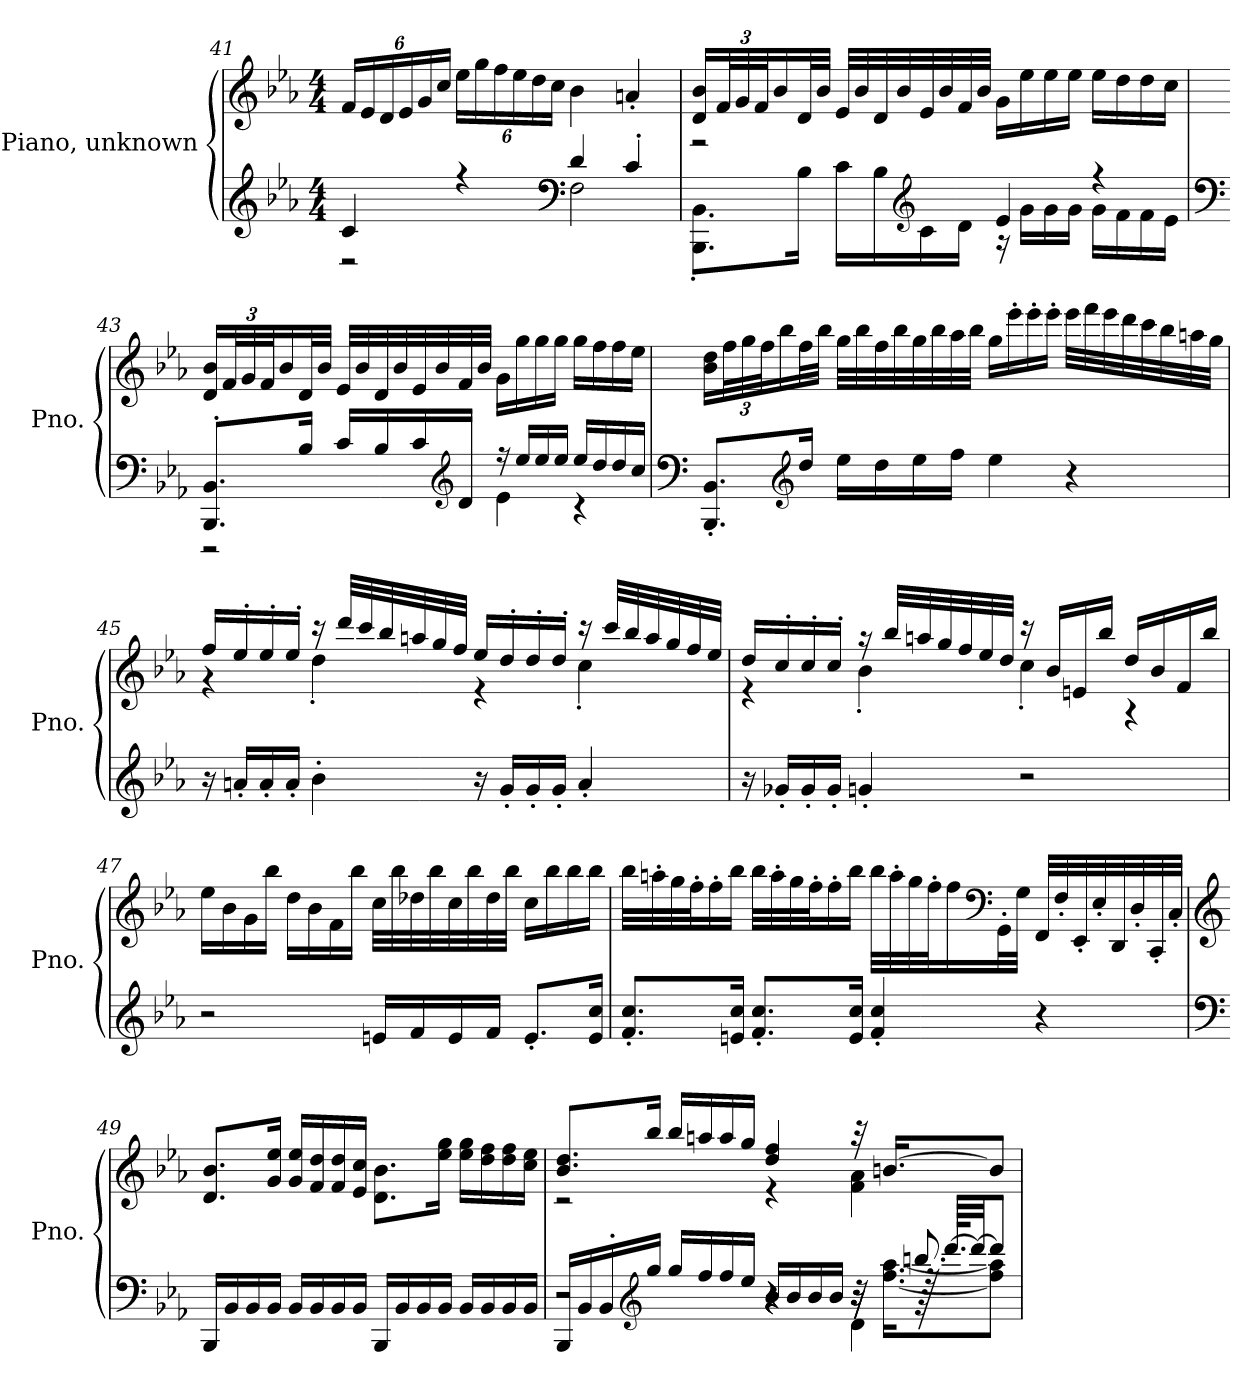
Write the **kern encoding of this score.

**kern	**kern
*part1	*part1
*staff2	*staff1
*I"Piano, unknown	*
*I'Pno.	*
*clefG2	*clefG2
*k[b-e-a-]	*k[b-e-a-]
*M4/4	*M4/4
=41	=41
*^	*
*	*	*Xbrackettup
4c/	2r	24f/LL
.	.	24e-/
.	.	24d/
.	.	24e-/
.	.	24g/
.	.	24cc/JJ
4r	.	24ee-\LL
.	.	24gg\
.	.	24ff\
.	.	24ee-\
.	.	24dd\
.	.	24cc\JJ
*clefF4	*	*
4d/	2F\	4b-\
4c'/	.	4an'/
!!LO:LB:g=z
=42	=42	=42
2r	8.BBB-\' 8.BB-\'L	16d/ 16b-/LL
.	.	48f/L
.	.	48g/
.	.	48f/J
.	.	16b-/
.	16B-\Jk	32d/L
.	.	32b-/JJJ
.	16c\LL	32e-/LLL
.	.	32b-/
.	16B-\	32d/
.	.	32b-/
*clefG2	*	*
.	16c\	32e-/
.	.	32b-/
.	16d\JJ	32f/
.	.	32b-/JJJ
4e-/	16r	16g\LL
.	16g\LL	16ee-\
.	16g\	16ee-\
.	16g\JJ	16ee-\JJ
4r	16g\LL	16ee-\LL
.	16f\	16dd\
.	16f\	16dd\
.	16e-\JJ	16cc\JJ
!!LO:LB:g=z
=43	=43	=43
*clefF4	*	*
8.BBB-/' 8.BB-/'L	2r	16d/ 16b-/LL
.	.	48f/L
.	.	48g/
.	.	48f/J
.	.	16b-/
16B-/Jk	.	32d/L
.	.	32b-/JJJ
16c/LL	.	32e-/LLL
.	.	32b-/
16B-/	.	32d/
.	.	32b-/
16c/	.	32e-/
.	.	32b-/
*clefG2	*	*
16d/JJ	.	32f/
.	.	32b-/JJJ
16r	4e-\	16g\LL
16ee-/LL	.	16gg\
16ee-/	.	16gg\
16ee-/JJ	.	16gg\JJ
16ee-/LL	4r	16gg\LL
16dd/	.	16ff\
16dd/	.	16ff\
16cc/JJ	.	16ee-\JJ
*v	*v	*
!!LO:LB:g=z
=44	=44
*clefF4	*
8.BBB-/' 8.BB-/'L	16b-\ 16dd\LL
.	48ff\L
.	48gg\
.	48ff\J
.	16bb-\
*clefG2	*
16dd/Jk	32ff\L
.	32bb-\JJJ
16ee-\LL	32gg\LLL
.	32bb-\
16dd\	32ff\
.	32bb-\
16ee-\	32gg\
.	32bb-\
16ff\JJ	32aa-\
.	32bb-\JJJ
4ee-\	16gg\LL
.	16eee-'\
.	16eee-'\
.	16eee-'\JJ
4r	32eee-\LLL
.	32fff\
.	32eee-\
.	32ddd\
.	32ccc\
.	32bb-\
.	32aan\
.	32gg\JJJ
!!LO:LB:g=z
=45	=45
*	*^
16r	16ff/LL	4r
16an'/LL	16ee-'/	.
16a'/	16ee-'/	.
16a'/JJ	16ee-'/JJ	.
4b-'\	16r	4dd'\
.	32ddd/LLL	.
.	32ccc/	.
.	32bb-/	.
.	32aan/	.
.	32gg/	.
.	32ff/JJJ	.
16r	16ee-/LL	4r
16g'/LL	16dd'/	.
16g'/	16dd'/	.
16g'/JJ	16dd'/JJ	.
4a'/	16r	4cc'\
.	32ccc/LLL	.
.	32bb-/	.
.	32aa/	.
.	32gg/	.
.	32ff/	.
.	32ee-/JJJ	.
!!LO:PB:g=z	!!
=46	=46	=46
16r	16dd/LL	4r
16g-X'/LL	16cc'/	.
16g-'/	16cc'/	.
16g-'/JJ	16cc'/JJ	.
4gn'/	16r	4b-'\
.	32bb-/LLL	.
.	32aan/	.
.	32gg/	.
.	32ff/	.
.	32ee-/	.
.	32dd/JJJ	.
2r	16r	4cc'\
.	16b-/LL	.
.	16en/	.
.	16bb-/JJ	.
.	16dd/LL	4r
.	16b-/	.
.	16f/	.
.	16bb-/JJ	.
*	*v	*v
=47	=47
2r	16ee-\LL
.	16b-\
.	16g\
.	16bb-\JJ
.	16dd\LL
.	16b-\
.	16f\
.	16bb-\JJ
16en/LL	32cc\LLL
.	32bb-\
16f/	32dd-X\
.	32bb-\
16e/	32cc\
.	32bb-\
16f/JJ	32dd-\
.	32bb-\JJJ
8.e'/L	16cc\LL
.	16bb-\
.	16bb-\
16e/ 16cc/Jk	16bb-\JJ
!!LO:LB:g=z
=48	=48
8.f/' 8.cc/'L	32bb-\LLL
.	32aan'\
.	32gg\
.	32ff'\J
.	16ff'\
16en/ 16cc/Jk	16bb-\JJ
8.f/' 8.cc/'L	32bb-\LLL
.	32aa'\
.	32gg\
.	32ff'\J
.	16ff'\
16e/ 16cc/Jk	16bb-\JJ
4f/' 4cc/'	32bb-\LLL
.	32aa'\
.	32gg\
.	32ff'\J
.	16ff\
*	*clefF4
.	32GG'\L
.	32G\JJJ
4r	32FF/LLL
.	32F'/
.	32EE-'/
.	32E-'/
.	32DD/
.	32D'/
.	32CC'/
.	32C'/JJJ
!!LO:LB:g=z
=49	=49
*clefF4	*clefG2
16BBB-/LL	8.d/ 8.b-/L
16BB-/	.
16BB-/	.
16BB-/JJ	16g/ 16ee-/Jk
16BB-/LL	16g/ 16ee-/LL
16BB-/	16f/ 16dd/
16BB-/	16f/ 16dd/
16BB-/JJ	16e-/ 16cc/JJ
16BBB-/LL	8.d\ 8.b-\L
16BB-/	.
16BB-/	.
16BB-/JJ	16ee-\ 16gg\Jk
16BB-/LL	16ee-\ 16gg\LL
16BB-/	16dd\ 16ff\
16BB-/	16dd\ 16ff\
16BB-/JJ	16cc\ 16ee-\JJ
=50	=50
*^	*^
*	*^	*	*
*	*	*^	*	*
2r	2r	16BBB-/LL	2r	8.b-/ 8.dd/L	2r
.	.	16BB-/	.	.	.
.	.	16BB-'/	.	.	.
*clefG2	*	*	*	*	*
.	.	16gg/JJ	.	16bb-/Jk	.
.	.	16gg/LL	.	16bb-/LL	.
.	.	16ff/	.	16aan/	.
.	.	16ff/	.	16aa/	.
.	.	16ee-/JJ	.	16gg/JJ	.
4r	4r	16b-/LL	4r	4dd/ 4ff/	4r
.	.	16b-/	.	.	.
.	.	16b-/	.	.	.
.	.	16b-/JJ	.	.	.
16r	32r	16r	4d\	32r	4f\ 4a-\
.	[16.ff\ [16.aa-\KL	.	.	[16.bn/KL	.
8.bbn/	.	128r	.	.	.
.	.	[64.ddd/KLLL	.	.	.
.	.	32ddd/JJ_	.	.	.
.	8ff\] 8aa-\]J	8ddd/J]	.	8b/J]	.
*v	*v	*v	*v	*	*
*	*v	*v
=	=
*-	*-
